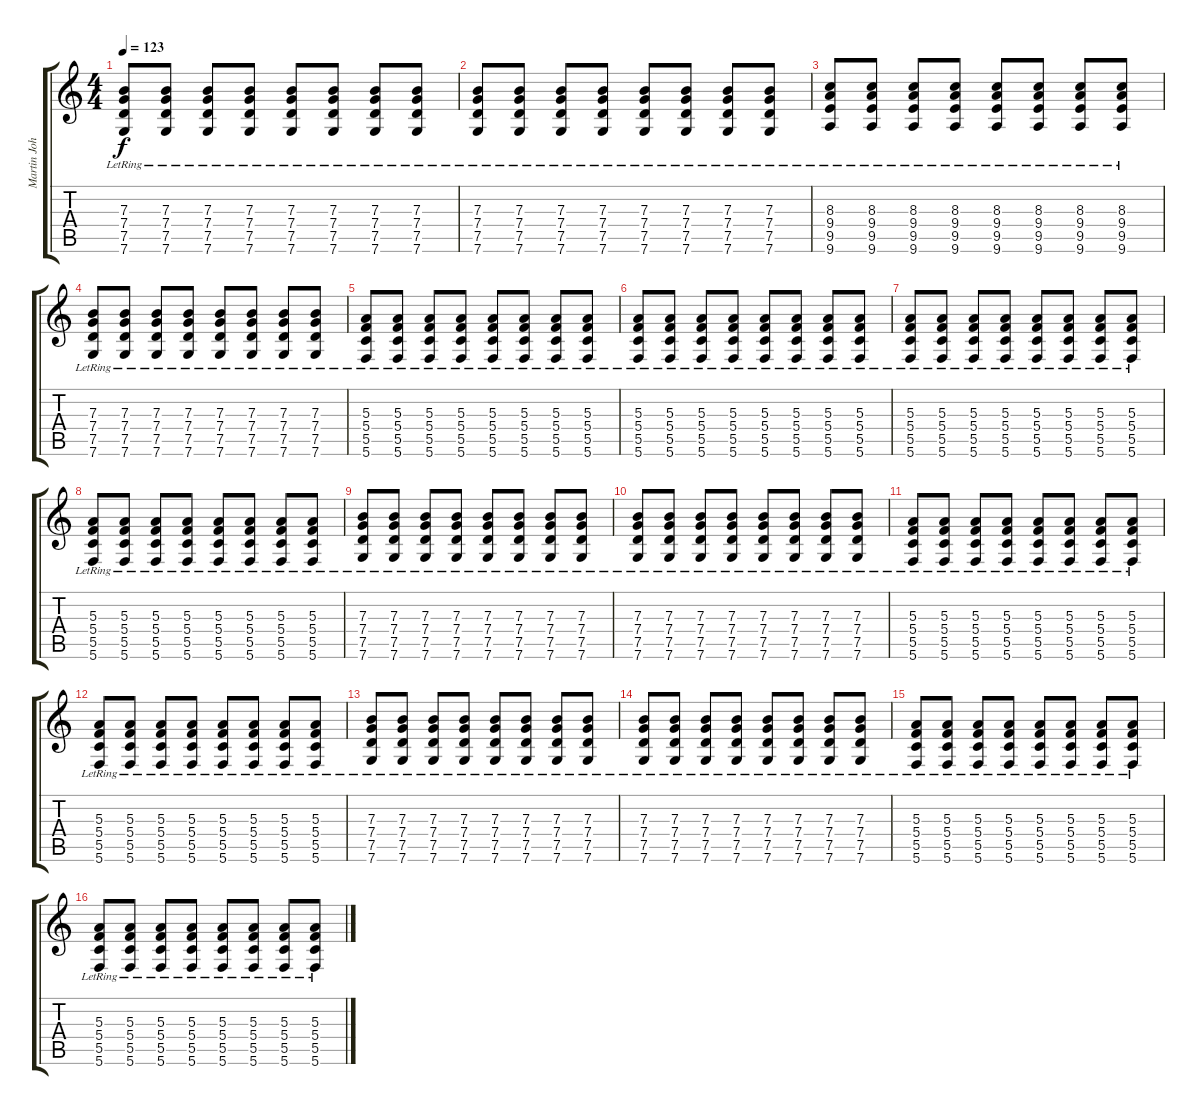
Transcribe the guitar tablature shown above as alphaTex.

\track ("Martin Johnson - Rhythm Guitar" "Martin Joh") {instrument acousticguitarsteel}
\staff {score tabs}
\tuning (E4 C4 E3 C3 G2 C2) {hide}
\ts (4 4)
\tempo 123
\clef g2
\ks c
(7.3{lr} 7.4{lr} 7.5{lr} 7.6{lr}).8{dy f} (7.3{lr} 7.4{lr} 7.5{lr} 7.6{lr}).8 (7.3{lr} 7.4{lr} 7.5{lr} 7.6{lr}).8 (7.3{lr} 7.4{lr} 7.5{lr} 7.6{lr}).8 (7.3{lr} 7.4{lr} 7.5{lr} 7.6{lr}).8 (7.3{lr} 7.4{lr} 7.5{lr} 7.6{lr}).8 (7.3{lr} 7.4{lr} 7.5{lr} 7.6{lr}).8 (7.3{lr} 7.4{lr} 7.5{lr} 7.6{lr}).8 |
(7.3{lr} 7.4{lr} 7.5{lr} 7.6{lr}).8 (7.3{lr} 7.4{lr} 7.5{lr} 7.6{lr}).8 (7.3{lr} 7.4{lr} 7.5{lr} 7.6{lr}).8 (7.3{lr} 7.4{lr} 7.5{lr} 7.6{lr}).8 (7.3{lr} 7.4{lr} 7.5{lr} 7.6{lr}).8 (7.3{lr} 7.4{lr} 7.5{lr} 7.6{lr}).8 (7.3{lr} 7.4{lr} 7.5{lr} 7.6{lr}).8 (7.3{lr} 7.4{lr} 7.5{lr} 7.6{lr}).8 |
(8.3{lr} 9.4{lr} 9.5{lr} 9.6{lr}).8 (8.3{lr} 9.4{lr} 9.5{lr} 9.6{lr}).8 (8.3{lr} 9.4{lr} 9.5{lr} 9.6{lr}).8 (8.3{lr} 9.4{lr} 9.5{lr} 9.6{lr}).8 (8.3{lr} 9.4{lr} 9.5{lr} 9.6{lr}).8 (8.3{lr} 9.4{lr} 9.5{lr} 9.6{lr}).8 (8.3{lr} 9.4{lr} 9.5{lr} 9.6{lr}).8 (8.3{lr} 9.4{lr} 9.5{lr} 9.6{lr}).8 |
(7.3{lr} 7.4{lr} 7.5{lr} 7.6{lr}).8 (7.3{lr} 7.4{lr} 7.5{lr} 7.6{lr}).8 (7.3{lr} 7.4{lr} 7.5{lr} 7.6{lr}).8 (7.3{lr} 7.4{lr} 7.5{lr} 7.6{lr}).8 (7.3{lr} 7.4{lr} 7.5{lr} 7.6{lr}).8 (7.3{lr} 7.4{lr} 7.5{lr} 7.6{lr}).8 (7.3{lr} 7.4{lr} 7.5{lr} 7.6{lr}).8 (7.3{lr} 7.4{lr} 7.5{lr} 7.6{lr}).8 |
(5.3{lr} 5.4{lr} 5.5{lr} 5.6{lr}).8 (5.3{lr} 5.4{lr} 5.5{lr} 5.6{lr}).8 (5.3{lr} 5.4{lr} 5.5{lr} 5.6{lr}).8 (5.3{lr} 5.4{lr} 5.5{lr} 5.6{lr}).8 (5.3{lr} 5.4{lr} 5.5{lr} 5.6{lr}).8 (5.3{lr} 5.4{lr} 5.5{lr} 5.6{lr}).8 (5.3{lr} 5.4{lr} 5.5{lr} 5.6{lr}).8 (5.3{lr} 5.4{lr} 5.5{lr} 5.6{lr}).8 |
(5.3{lr} 5.4{lr} 5.5{lr} 5.6{lr}).8 (5.3{lr} 5.4{lr} 5.5{lr} 5.6{lr}).8 (5.3{lr} 5.4{lr} 5.5{lr} 5.6{lr}).8 (5.3{lr} 5.4{lr} 5.5{lr} 5.6{lr}).8 (5.3{lr} 5.4{lr} 5.5{lr} 5.6{lr}).8 (5.3{lr} 5.4{lr} 5.5{lr} 5.6{lr}).8 (5.3{lr} 5.4{lr} 5.5{lr} 5.6{lr}).8 (5.3{lr} 5.4{lr} 5.5{lr} 5.6{lr}).8 |
(5.3{lr} 5.4{lr} 5.5{lr} 5.6{lr}).8 (5.3{lr} 5.4{lr} 5.5{lr} 5.6{lr}).8 (5.3{lr} 5.4{lr} 5.5{lr} 5.6{lr}).8 (5.3{lr} 5.4{lr} 5.5{lr} 5.6{lr}).8 (5.3{lr} 5.4{lr} 5.5{lr} 5.6{lr}).8 (5.3{lr} 5.4{lr} 5.5{lr} 5.6{lr}).8 (5.3{lr} 5.4{lr} 5.5{lr} 5.6{lr}).8 (5.3{lr} 5.4{lr} 5.5{lr} 5.6{lr}).8 |
(5.3{lr} 5.4{lr} 5.5{lr} 5.6{lr}).8 (5.3{lr} 5.4{lr} 5.5{lr} 5.6{lr}).8 (5.3{lr} 5.4{lr} 5.5{lr} 5.6{lr}).8 (5.3{lr} 5.4{lr} 5.5{lr} 5.6{lr}).8 (5.3{lr} 5.4{lr} 5.5{lr} 5.6{lr}).8 (5.3{lr} 5.4{lr} 5.5{lr} 5.6{lr}).8 (5.3{lr} 5.4{lr} 5.5{lr} 5.6{lr}).8 (5.3{lr} 5.4{lr} 5.5{lr} 5.6{lr}).8 |
(7.3{lr} 7.4{lr} 7.5{lr} 7.6{lr}).8 (7.3{lr} 7.4{lr} 7.5{lr} 7.6{lr}).8 (7.3{lr} 7.4{lr} 7.5{lr} 7.6{lr}).8 (7.3{lr} 7.4{lr} 7.5{lr} 7.6{lr}).8 (7.3{lr} 7.4{lr} 7.5{lr} 7.6{lr}).8 (7.3{lr} 7.4{lr} 7.5{lr} 7.6{lr}).8 (7.3{lr} 7.4{lr} 7.5{lr} 7.6{lr}).8 (7.3{lr} 7.4{lr} 7.5{lr} 7.6{lr}).8 |
(7.3{lr} 7.4{lr} 7.5{lr} 7.6{lr}).8 (7.3{lr} 7.4{lr} 7.5{lr} 7.6{lr}).8 (7.3{lr} 7.4{lr} 7.5{lr} 7.6{lr}).8 (7.3{lr} 7.4{lr} 7.5{lr} 7.6{lr}).8 (7.3{lr} 7.4{lr} 7.5{lr} 7.6{lr}).8 (7.3{lr} 7.4{lr} 7.5{lr} 7.6{lr}).8 (7.3{lr} 7.4{lr} 7.5{lr} 7.6{lr}).8 (7.3{lr} 7.4{lr} 7.5{lr} 7.6{lr}).8 |
(5.3{lr} 5.4{lr} 5.5{lr} 5.6{lr}).8 (5.3{lr} 5.4{lr} 5.5{lr} 5.6{lr}).8 (5.3{lr} 5.4{lr} 5.5{lr} 5.6{lr}).8 (5.3{lr} 5.4{lr} 5.5{lr} 5.6{lr}).8 (5.3{lr} 5.4{lr} 5.5{lr} 5.6{lr}).8 (5.3{lr} 5.4{lr} 5.5{lr} 5.6{lr}).8 (5.3{lr} 5.4{lr} 5.5{lr} 5.6{lr}).8 (5.3{lr} 5.4{lr} 5.5{lr} 5.6{lr}).8 |
(5.3{lr} 5.4{lr} 5.5{lr} 5.6{lr}).8 (5.3{lr} 5.4{lr} 5.5{lr} 5.6{lr}).8 (5.3{lr} 5.4{lr} 5.5{lr} 5.6{lr}).8 (5.3{lr} 5.4{lr} 5.5{lr} 5.6{lr}).8 (5.3{lr} 5.4{lr} 5.5{lr} 5.6{lr}).8 (5.3{lr} 5.4{lr} 5.5{lr} 5.6{lr}).8 (5.3{lr} 5.4{lr} 5.5{lr} 5.6{lr}).8 (5.3{lr} 5.4{lr} 5.5{lr} 5.6{lr}).8 |
(7.3{lr} 7.4{lr} 7.5{lr} 7.6{lr}).8 (7.3{lr} 7.4{lr} 7.5{lr} 7.6{lr}).8 (7.3{lr} 7.4{lr} 7.5{lr} 7.6{lr}).8 (7.3{lr} 7.4{lr} 7.5{lr} 7.6{lr}).8 (7.3{lr} 7.4{lr} 7.5{lr} 7.6{lr}).8 (7.3{lr} 7.4{lr} 7.5{lr} 7.6{lr}).8 (7.3{lr} 7.4{lr} 7.5{lr} 7.6{lr}).8 (7.3{lr} 7.4{lr} 7.5{lr} 7.6{lr}).8 |
(7.3{lr} 7.4{lr} 7.5{lr} 7.6{lr}).8 (7.3{lr} 7.4{lr} 7.5{lr} 7.6{lr}).8 (7.3{lr} 7.4{lr} 7.5{lr} 7.6{lr}).8 (7.3{lr} 7.4{lr} 7.5{lr} 7.6{lr}).8 (7.3{lr} 7.4{lr} 7.5{lr} 7.6{lr}).8 (7.3{lr} 7.4{lr} 7.5{lr} 7.6{lr}).8 (7.3{lr} 7.4{lr} 7.5{lr} 7.6{lr}).8 (7.3{lr} 7.4{lr} 7.5{lr} 7.6{lr}).8 |
(5.3{lr} 5.4{lr} 5.5{lr} 5.6{lr}).8 (5.3{lr} 5.4{lr} 5.5{lr} 5.6{lr}).8 (5.3{lr} 5.4{lr} 5.5{lr} 5.6{lr}).8 (5.3{lr} 5.4{lr} 5.5{lr} 5.6{lr}).8 (5.3{lr} 5.4{lr} 5.5{lr} 5.6{lr}).8 (5.3{lr} 5.4{lr} 5.5{lr} 5.6{lr}).8 (5.3{lr} 5.4{lr} 5.5{lr} 5.6{lr}).8 (5.3{lr} 5.4{lr} 5.5{lr} 5.6{lr}).8 |
(5.3{lr} 5.4{lr} 5.5{lr} 5.6{lr}).8 (5.3{lr} 5.4{lr} 5.5{lr} 5.6{lr}).8 (5.3{lr} 5.4{lr} 5.5{lr} 5.6{lr}).8 (5.3{lr} 5.4{lr} 5.5{lr} 5.6{lr}).8 (5.3{lr} 5.4{lr} 5.5{lr} 5.6{lr}).8 (5.3{lr} 5.4{lr} 5.5{lr} 5.6{lr}).8 (5.3{lr} 5.4{lr} 5.5{lr} 5.6{lr}).8 (5.3{lr} 5.4{lr} 5.5{lr} 5.6{lr}).8
